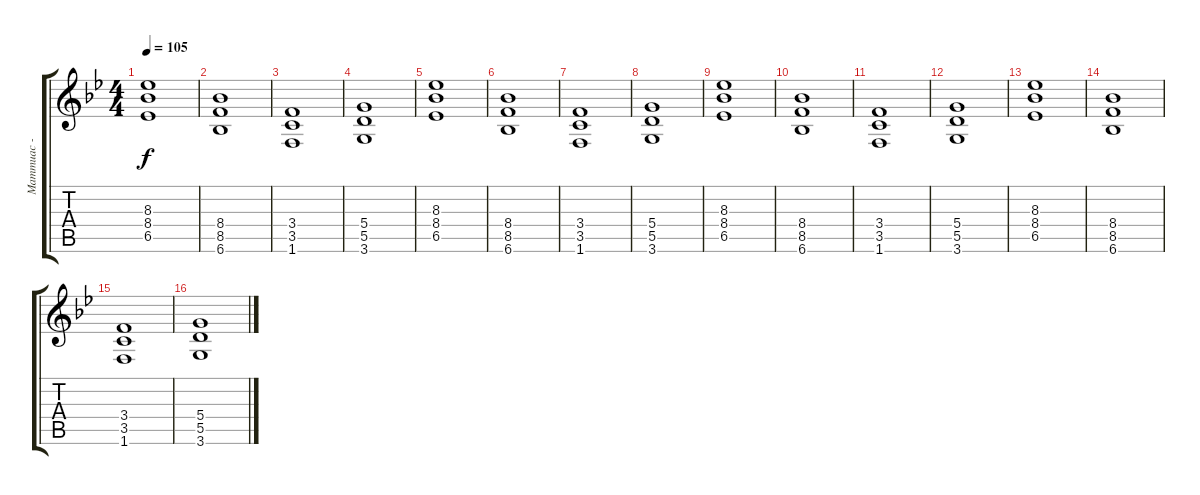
\track ("Маттиас - Explorer" "Маттиас - ") {instrument overdrivenguitar}
\staff {score tabs}
\tuning (E4 B3 G3 D3 A2 E2) {hide}
\ts (4 4)
\tempo 105
\clef g2
\ks gminor
(8.3 8.4 6.5).1{dy f} |
(8.4 8.5 6.6).1 |
(3.4 3.5 1.6).1 |
(5.4 5.5 3.6).1 |
(8.3 8.4 6.5).1 |
(8.4 8.5 6.6).1 |
(3.4 3.5 1.6).1 |
(5.4 5.5 3.6).1 |
(8.3 8.4 6.5).1 |
(8.4 8.5 6.6).1 |
(3.4 3.5 1.6).1 |
(5.4 5.5 3.6).1 |
(8.3 8.4 6.5).1 |
(8.4 8.5 6.6).1 |
(3.4 3.5 1.6).1 |
(5.4 5.5 3.6).1
